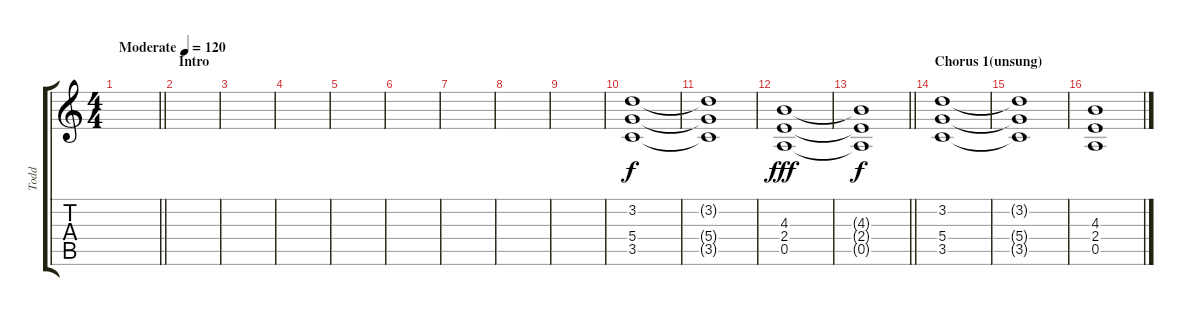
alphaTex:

\track ("Todd" "Todd") {instrument distortionguitar}
\staff {score tabs}
\tuning (E4 B3 G3 D3 A2 E2) {hide}
\ts (4 4)
\tempo (120 "Moderate")
\clef g2
\barLineRight lightlight
\ks c
|
\section ("" "Intro")
|
|
|
|
|
|
|
|
(3.2 5.4 3.5).1 |
(3.2{t} 5.4{t} 3.5{t}).1{dy f} |
(4.3 2.4 0.5).1{dy fff} |
\barLineRight lightlight
(4.3{t} 2.4{t} 0.5{t}).1{dy f} |
\section ("" "Chorus 1(unsung)")
(3.2 5.4 3.5).1 |
(3.2{t} 5.4{t} 3.5{t}).1 |
(4.3 2.4 0.5).1
